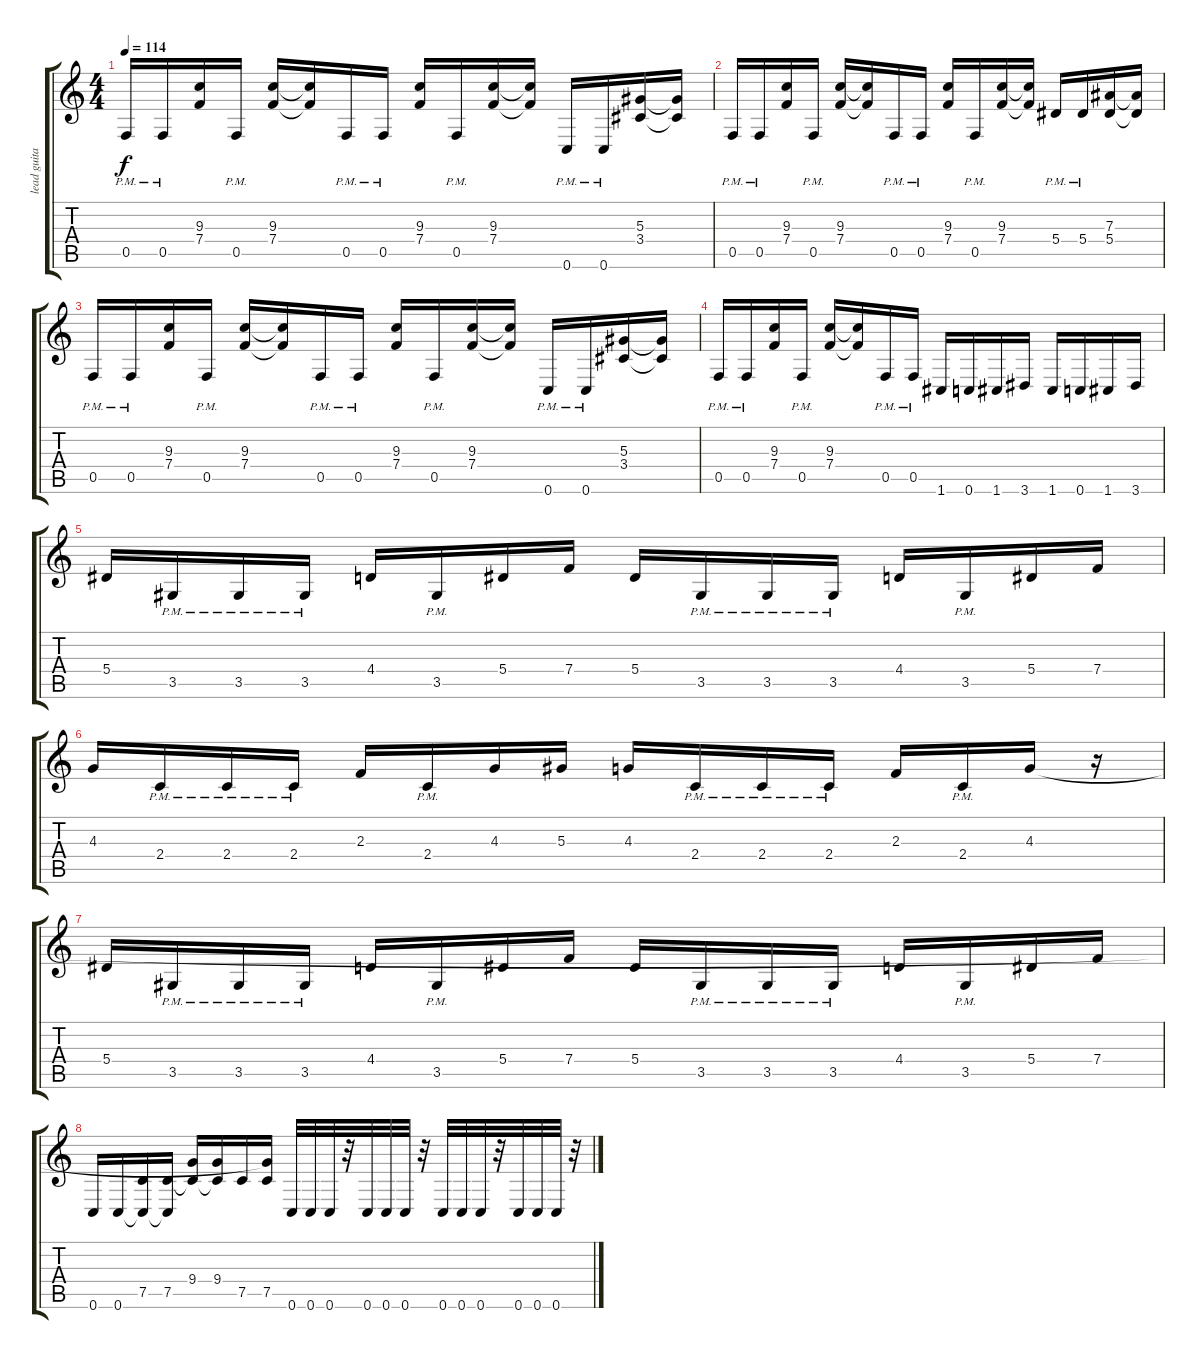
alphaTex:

\track ("lead guitar" "lead guita") {instrument distortionguitar}
\staff {score tabs}
\tuning (C4 G3 Eb3 Bb2 F2 C2) {hide}
\ts (4 4)
\tempo 114
\clef g2
\ks c
0.5{pm}.16{dy f} 0.5{pm}.16 (9.3 7.4).16 0.5{pm}.16 (9.3 7.4).16 (9.3{t} 7.4{t}).16 0.5{pm}.16 0.5{pm}.16 (9.3 7.4).16 0.5{pm}.16 (9.3 7.4).16 (9.3{t} 7.4{t}).16 0.6{pm}.16 0.6{pm}.16 (5.3 3.4).16 (5.3{t} 3.4{t}).16 |
0.5{pm}.16 0.5{pm}.16 (9.3 7.4).16 0.5{pm}.16 (9.3 7.4).16 (9.3{t} 7.4{t}).16 0.5{pm}.16 0.5{pm}.16 (9.3 7.4).16 0.5{pm}.16 (9.3 7.4).16 (9.3{t} 7.4{t}).16 5.4{pm}.16 5.4{pm}.16 (7.3 5.4).16 (7.3{t} 5.4{t}).16 |
0.5{pm}.16 0.5{pm}.16 (9.3 7.4).16 0.5{pm}.16 (9.3 7.4).16 (9.3{t} 7.4{t}).16 0.5{pm}.16 0.5{pm}.16 (9.3 7.4).16 0.5{pm}.16 (9.3 7.4).16 (9.3{t} 7.4{t}).16 0.6{pm}.16 0.6{pm}.16 (5.3 3.4).16 (5.3{t} 3.4{t}).16 |
0.5{pm}.16 0.5{pm}.16 (9.3 7.4).16 0.5{pm}.16 (9.3 7.4).16 (9.3{t} 7.4{t}).16 0.5{pm}.16 0.5{pm}.16 1.6.16 0.6.16 1.6.16 3.6.16 1.6.16 0.6.16 1.6.16 3.6.16 |
5.4.16 3.5{pm}.16 3.5{pm}.16 3.5{pm}.16 4.4.16 3.5{pm}.16 5.4.16 7.4.16 5.4.16 3.5{pm}.16 3.5{pm}.16 3.5{pm}.16 4.4.16 3.5{pm}.16 5.4.16 7.4.16 |
4.3.16 2.4{pm}.16 2.4{pm}.16 2.4{pm}.16 2.3.16 2.4{pm}.16 4.3.16 5.3.16 4.3.16 2.4{pm}.16 2.4{pm}.16 2.4{pm}.16 2.3.16 2.4{pm}.16 4.3.16 r.16 |
5.4.16 3.5{pm}.16 3.5{pm}.16 3.5{pm}.16 4.4.16 3.5{pm}.16 5.4.16 7.4.16 5.4.16 3.5{pm}.16 3.5{pm}.16 3.5{pm}.16 4.4.16 3.5{pm}.16 5.4.16 7.4.16 |
0.6.16 0.6.16 (7.5 0.6{t}).16 (7.5 0.6{t}).16 (9.4 7.5{t}).16 (9.4 7.5{t}).16 7.5.16 (4.3{t} 7.5).16 0.6.32 0.6.32 0.6.32 r.32 0.6.32 0.6.32 0.6.32 r.32 0.6.32 0.6.32 0.6.32 r.32 0.6.32 0.6.32 0.6.32 r.32
